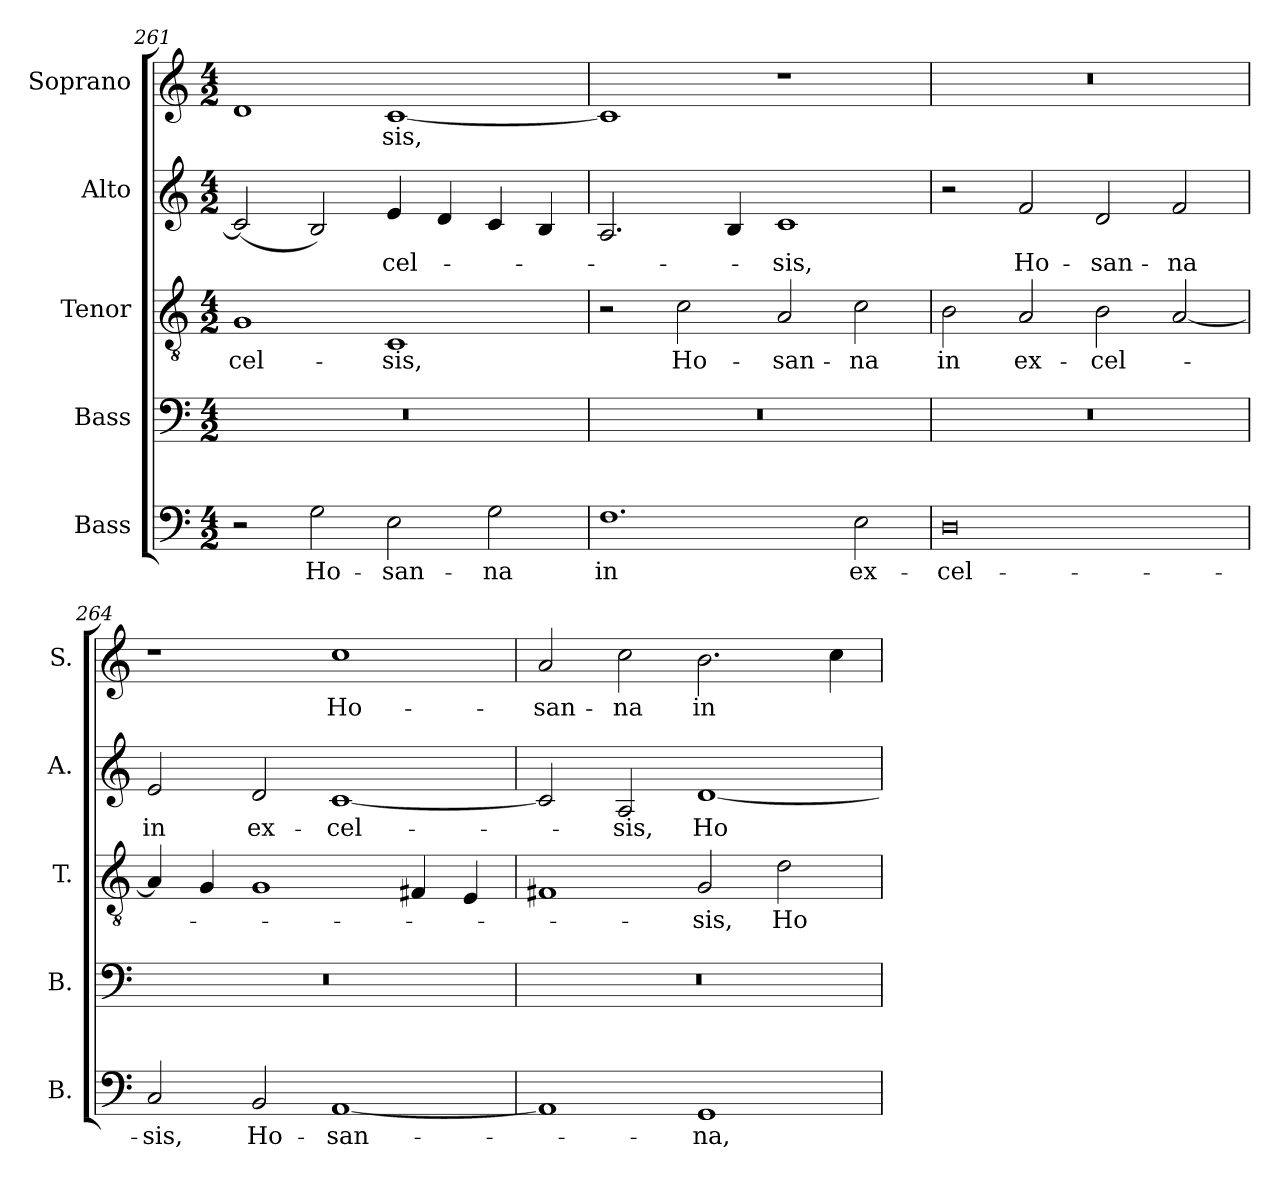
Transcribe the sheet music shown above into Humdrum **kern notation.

**kern	**text	**kern	**kern	**text	**kern	**text	**kern	**text
*part5	*part5	*part4	*part3	*part3	*part2	*part2	*part1	*part1
*staff5	*staff5	*staff4	*staff3	*staff3	*staff2	*staff2	*staff1	*staff1
*I"Bass	*	*I"Bass	*I"Tenor	*	*I"Alto	*	*I"Soprano	*
*I'B.	*	*I'B.	*I'T.	*	*I'A.	*	*I'S.	*
!!LO:LB:g=z
*clefF4	*	*clefF4	*clefGv2	*	*clefG2	*	*clefG2	*
*	*	*	*ITrd7c12	*	*	*	*	*
*k[]	*	*k[]	*k[]	*	*k[]	*	*k[]	*
*C:	*	*C:	*C:	*	*C:	*	*C:	*
*M4/2	*	*M4/2	*M4/2	*	*M4/2	*	*M4/2	*
=261	=261	=261	=261	=261	=261	=261	=261	=261
!	!	!LO:N:vis=1	!	!	!	!	!	!
!	!	!	!	!LO:LY:b:color=#000000	!	!	!	!
2r	.	0r	1GGi	-cel-	(2ci/]	.	1di	.
!	!LO:LY:b:color=#000000	!	!	!	!	!	!	!
2Gi\	Ho-	.	.	.	2Bi/)	.	.	.
!	!LO:LY:b:color=#000000	!	!	!	!	!	!	!
!	!	!	!	!LO:LY:b:color=#000000	!	!	!	!
!	!	!	!	!	!	!LO:LY:b:color=#000000	!	!
!	!	!	!	!	!	!	!	!LO:LY:b:color=#000000
2Ei\	-san-	.	1CCi	-sis,	4ei/	-cel-	[1ci	-sis,
.	.	.	.	.	4di/	.	.	.
!	!LO:LY:b:color=#000000	!	!	!	!	!	!	!
2Gi\	-na	.	.	.	4ci/	.	.	.
.	.	.	.	.	4Bi/	.	.	.
=262	=262	=262	=262	=262	=262	=262	=262	=262
!	!LO:LY:b:color=#000000	!LO:N:vis=1	!	!	!	!	!	!
1.Fi	in	0r	2r	.	2.Ai/	.	1ci]	.
!	!	!	!	!LO:LY:b:color=#000000	!	!	!	!
.	.	.	2Ci\	Ho-	.	.	.	.
.	.	.	.	.	4Bi/	.	.	.
!	!	!	!	!LO:LY:b:color=#000000	!	!	!	!
!	!	!	!	!	!	!LO:LY:b:color=#000000	!	!
.	.	.	2AAi/	-san-	1ci	-sis,	1r	.
!	!LO:LY:b:color=#000000	!	!	!	!	!	!	!
!	!	!	!	!LO:LY:b:color=#000000	!	!	!	!
2Ei\	ex-	.	2Ci\	-na	.	.	.	.
=263	=263	=263	=263	=263	=263	=263	=263	=263
!	!LO:LY:b:color=#000000	!LO:N:vis=1	!	!	!	!	!	!
!	!	!	!	!LO:LY:b:color=#000000	!	!	!LO:N:vis=1	!
0Di	-cel-	0r	2BBi\	in	2r	.	0r	.
!	!	!	!	!LO:LY:b:color=#000000	!	!	!	!
!	!	!	!	!	!	!LO:LY:b:color=#000000	!	!
.	.	.	2AAi/	ex-	2fi/	Ho-	.	.
!	!	!	!	!LO:LY:b:color=#000000	!	!	!	!
!	!	!	!	!	!	!LO:LY:b:color=#000000	!	!
.	.	.	2BBi\	-cel-	2di/	-san-	.	.
!	!	!	!	!	!	!LO:LY:b:color=#000000	!	!
.	.	.	[2AAi/	.	2fi/	-na	.	.
=264	=264	=264	=264	=264	=264	=264	=264	=264
!	!LO:LY:b:color=#000000	!LO:N:vis=1	!	!	!	!	!	!
!	!	!	!	!	!	!LO:LY:b:color=#000000	!	!
2Ci/	-sis,	0r	4AAi/]	.	2ei/	in	1r	.
.	.	.	4GGi/	.	.	.	.	.
!	!LO:LY:b:color=#000000	!	!	!	!	!	!	!
!	!	!	!	!	!	!LO:LY:b:color=#000000	!	!
2BBi/	Ho-	.	1GGi	.	2di/	ex-	.	.
!	!LO:LY:b:color=#000000	!	!	!	!	!	!	!
!	!	!	!	!	!	!LO:LY:b:color=#000000	!	!
!	!	!	!	!	!	!	!	!LO:LY:b:color=#000000
[1AAi	-san-	.	.	.	[1ci	-cel-	1cci	Ho-
.	.	.	4FF#Xi/	.	.	.	.	.
.	.	.	4EEi/	.	.	.	.	.
!!LO:LB:g=z
=265	=265	=265	=265	=265	=265	=265	=265	=265
!	!	!LO:N:vis=1	!	!	!	!	!	!
!	!	!	!	!	!	!	!	!LO:LY:b:color=#000000
1AAi]	.	0r	1FF#Xi	.	2ci/]	.	2ai/	-san-
!	!	!	!	!	!	!LO:LY:b:color=#000000	!	!
!	!	!	!	!	!	!	!	!LO:LY:b:color=#000000
.	.	.	.	.	2Ai/	-sis,	2cci\	-na
!	!LO:LY:b:color=#000000	!	!	!	!	!	!	!
!	!	!	!	!LO:LY:b:color=#000000	!	!	!	!
!	!	!	!	!	!	!LO:LY:b:color=#000000	!	!
!	!	!	!	!	!	!	!	!LO:LY:b:color=#000000
1GGi	-na,	.	2GGi/	-sis,	[1di	Ho-	2.bi\	in
!	!	!	!	!LO:LY:b:color=#000000	!	!	!	!
.	.	.	2Di\	Ho-	.	.	.	.
.	.	.	.	.	.	.	4cci\	.
=	=	=	=	=	=	=	=	=
*-	*-	*-	*-	*-	*-	*-	*-	*-
